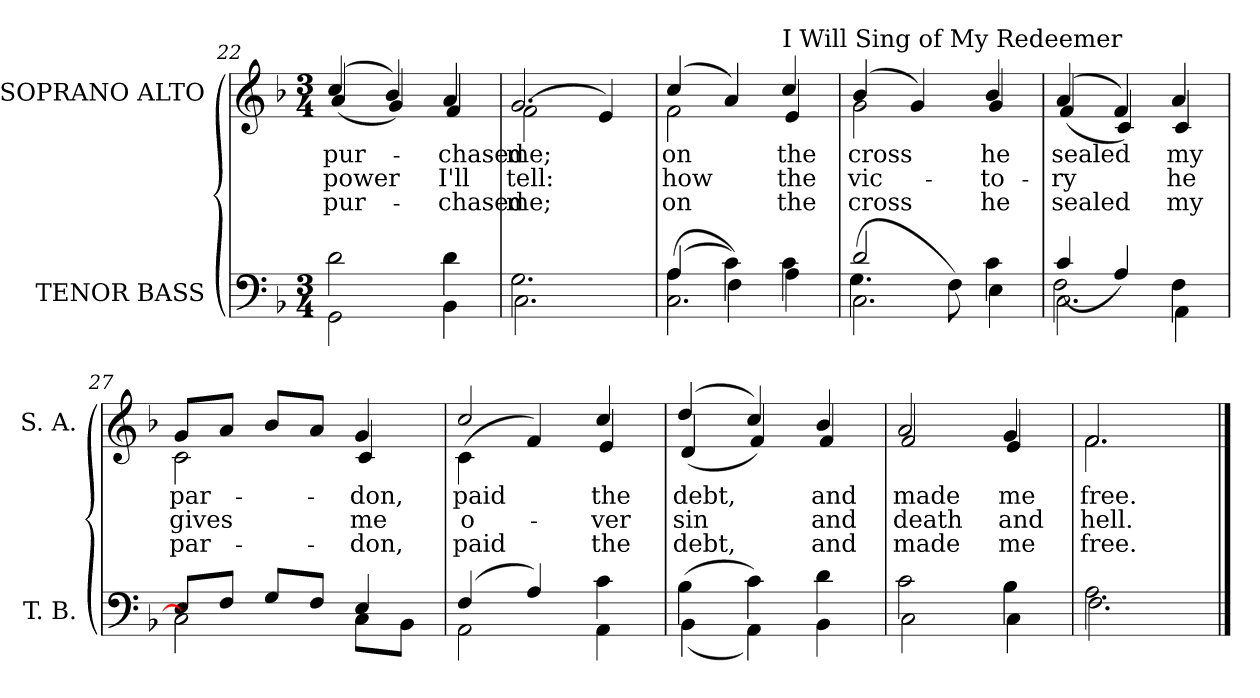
**kern	**kern	**text	**text	**text
*part2	*part1	*part1	*part1	*part1
*staff2	*staff1	*staff1	*staff1	*staff1
*I"TENOR BASS	*I"SOPRANO ALTO	*	*	*
*I'T. B.	*I'S. A.	*	*	*
*clefF4	*clefG2	*	*	*
*k[b-]	*k[b-]	*	*	*
*F:	*F:	*	*	*
*M3/4	*M3/4	*	*	*
=22	=22	=22	=22	=22
*^	*	*	*	*
!	!	!	!LO:LY:b:color=#000000	!LO:LY:b:color=#000000	!LO:LY:b:color=#000000
*	*	*^	*	*	*
2di\	2GGi\	(4cci/	(4ai/	pur-	power	pur-
.	.	4b-i/)	4gi/)	.	.	.
!	!	!	!	!LO:LY:b:color=#000000	!LO:LY:b:color=#000000	!LO:LY:b:color=#000000
4di\	4BB-i\	4ai/	4fi/	-chased	I'll	-chased
=23	=23	=23	=23	=23	=23	=23
!	!	!	!	!LO:LY:b:color=#000000	!LO:LY:b:color=#000000	!LO:LY:b:color=#000000
2.Gi\	2.Ci\	2.gi/	(2fi\	me;	tell:	me;
.	.	.	4ei/)	.	.	.
=24	=24	=24	=24	=24	=24	=24
*	*^	*	*	*	*	*
!	!	!	!	!	!LO:LY:b:color=#000000	!LO:LY:b:color=#000000	!LO:LY:b:color=#000000
2.Ci\	(4Ai/	(4Ai\	(4cci/	2fi\	on	how	on
.	4ci\)	4Fi\)	4ai/)	.	.	.	.
!	!	!	!LO:TX:a:t=I Will Sing of My Redeemer	!	!	!	!
!	!	!	!	!	!LO:LY:b:color=#000000	!LO:LY:b:color=#000000	!LO:LY:b:color=#000000
.	4ci\	4Ai\	4cci/	4ei/	the	the	the
=25	=25	=25	=25	=25	=25	=25	=25
!	!	!	!	!	!LO:LY:b:color=#000000	!LO:LY:b:color=#000000	!LO:LY:b:color=#000000
2.Ci\	2di/	(4.Gi\	(4b-i/	2gi\	cross	vic-	cross
.	.	.	4gi/)	.	.	.	.
.	.	8Fi\)	.	.	.	.	.
!	!	!	!	!	!LO:LY:b:color=#000000	!LO:LY:b:color=#000000	!LO:LY:b:color=#000000
.	4ci\	4Ei\	4b-i/	4gi/	he	-to-	he
!!LO:LB:g=z	!!
=26	=26	=26	=26	=26	=26	=26	=26
!	!	!	!	!	!LO:LY:b:color=#000000	!LO:LY:b:color=#000000	!LO:LY:b:color=#000000
2.Ci\	(4ci/	2Fi\	(4ai/	(4fi/	sealed	-ry	sealed
.	4Ai/)	.	4fi/)	4ci/)	.	.	.
!	!	!	!	!	!LO:LY:b:color=#000000	!LO:LY:b:color=#000000	!LO:LY:b:color=#000000
.	4Fi\	4AAi\	4ai/	4ci/	my	he	my
*	*v	*v	*	*	*	*	*
=27	=27	=27	=27	=27	=27	=27
*	*^	*	*	*	*	*
!	!	!	!	!	!LO:LY:b:color=#000000	!LO:LY:b:color=#000000	!LO:LY:b:color=#000000
*	*v	*v	*	*	*	*	*
8Ei/L	2Ci\]	8gi/L	2ci\	par-	gives	par-
8Fi/J	.	8ai/J	.	.	.	.
8Gi/L	.	8b-i/L	.	.	.	.
8Fi/J	.	8ai/J	.	.	.	.
!	!	!	!	!LO:LY:b:color=#000000	!LO:LY:b:color=#000000	!LO:LY:b:color=#000000
4Ei/	8Ci\L	4gi/	4ci/	-don,	me	-don,
.	8BB-i\J	.	.	.	.	.
=28	=28	=28	=28	=28	=28	=28
!	!	!	!	!LO:LY:b:color=#000000	!LO:LY:b:color=#000000	!LO:LY:b:color=#000000
(4Fi/	2AAi\	2cci/	(4ci\	paid	o-	paid
4Ai/)	.	.	4fi/)	.	.	.
!	!	!	!	!LO:LY:b:color=#000000	!LO:LY:b:color=#000000	!LO:LY:b:color=#000000
4ci\	4AAi\	4cci/	4ei/	the	-ver	the
=29	=29	=29	=29	=29	=29	=29
!	!	!	!	!LO:LY:b:color=#000000	!LO:LY:b:color=#000000	!LO:LY:b:color=#000000
(4B-i\	(4BB-i\	(4ddi/	(4di/	debt,	sin	debt,
4ci\)	4AAi\)	4cci/)	4fi/)	.	.	.
!	!	!	!	!LO:LY:b:color=#000000	!LO:LY:b:color=#000000	!LO:LY:b:color=#000000
4di\	4BB-i\	4b-i/	4fi/	and	and	and
=30	=30	=30	=30	=30	=30	=30
!	!	!	!	!LO:LY:b:color=#000000	!LO:LY:b:color=#000000	!LO:LY:b:color=#000000
2ci\	2Ci\	2ai/	2fi/	made	death	made
!	!	!	!	!LO:LY:b:color=#000000	!LO:LY:b:color=#000000	!LO:LY:b:color=#000000
4B-i\	4Ci\	4gi/	4ei/	me	and	me
=31	=31	=31	=31	=31	=31	=31
!	!	!	!	!LO:LY:b:color=#000000	!LO:LY:b:color=#000000	!LO:LY:b:color=#000000
2.Ai\	2.Fi\	2.fi/	2.fi\	free.	hell.	free.
*v	*v	*	*	*	*	*
*	*v	*v	*	*	*
==	==	==	==	==
*-	*-	*-	*-	*-
